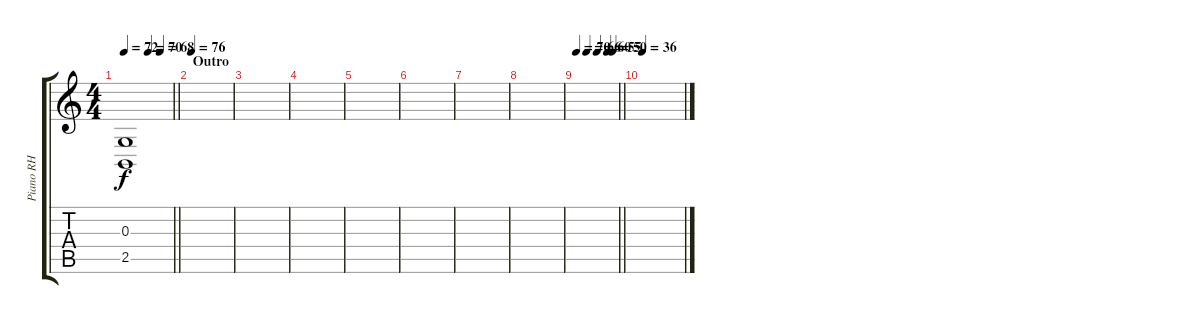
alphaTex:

\track ("Piano RH" "Piano RH") {instrument electricgrandpiano}
\staff {score tabs}
\tuning (E4 B3 G3 D3 A2 E2) {hide}
\ts (4 4)
\tempo 72
\tempo (70 0.5)
\tempo (68 0.75)
\clef g2
\barLineRight lightlight
\ks c
(0.3 2.5).1{dy f} |
\section ("" "Outro")
\tempo 76
|
|
|
|
|
|
|
\tempo 70
\tempo (66 0.25)
\tempo (60 0.5)
\tempo (55 0.75)
\tempo (50 0.875)
\barLineRight lightlight
|
\tempo 36
